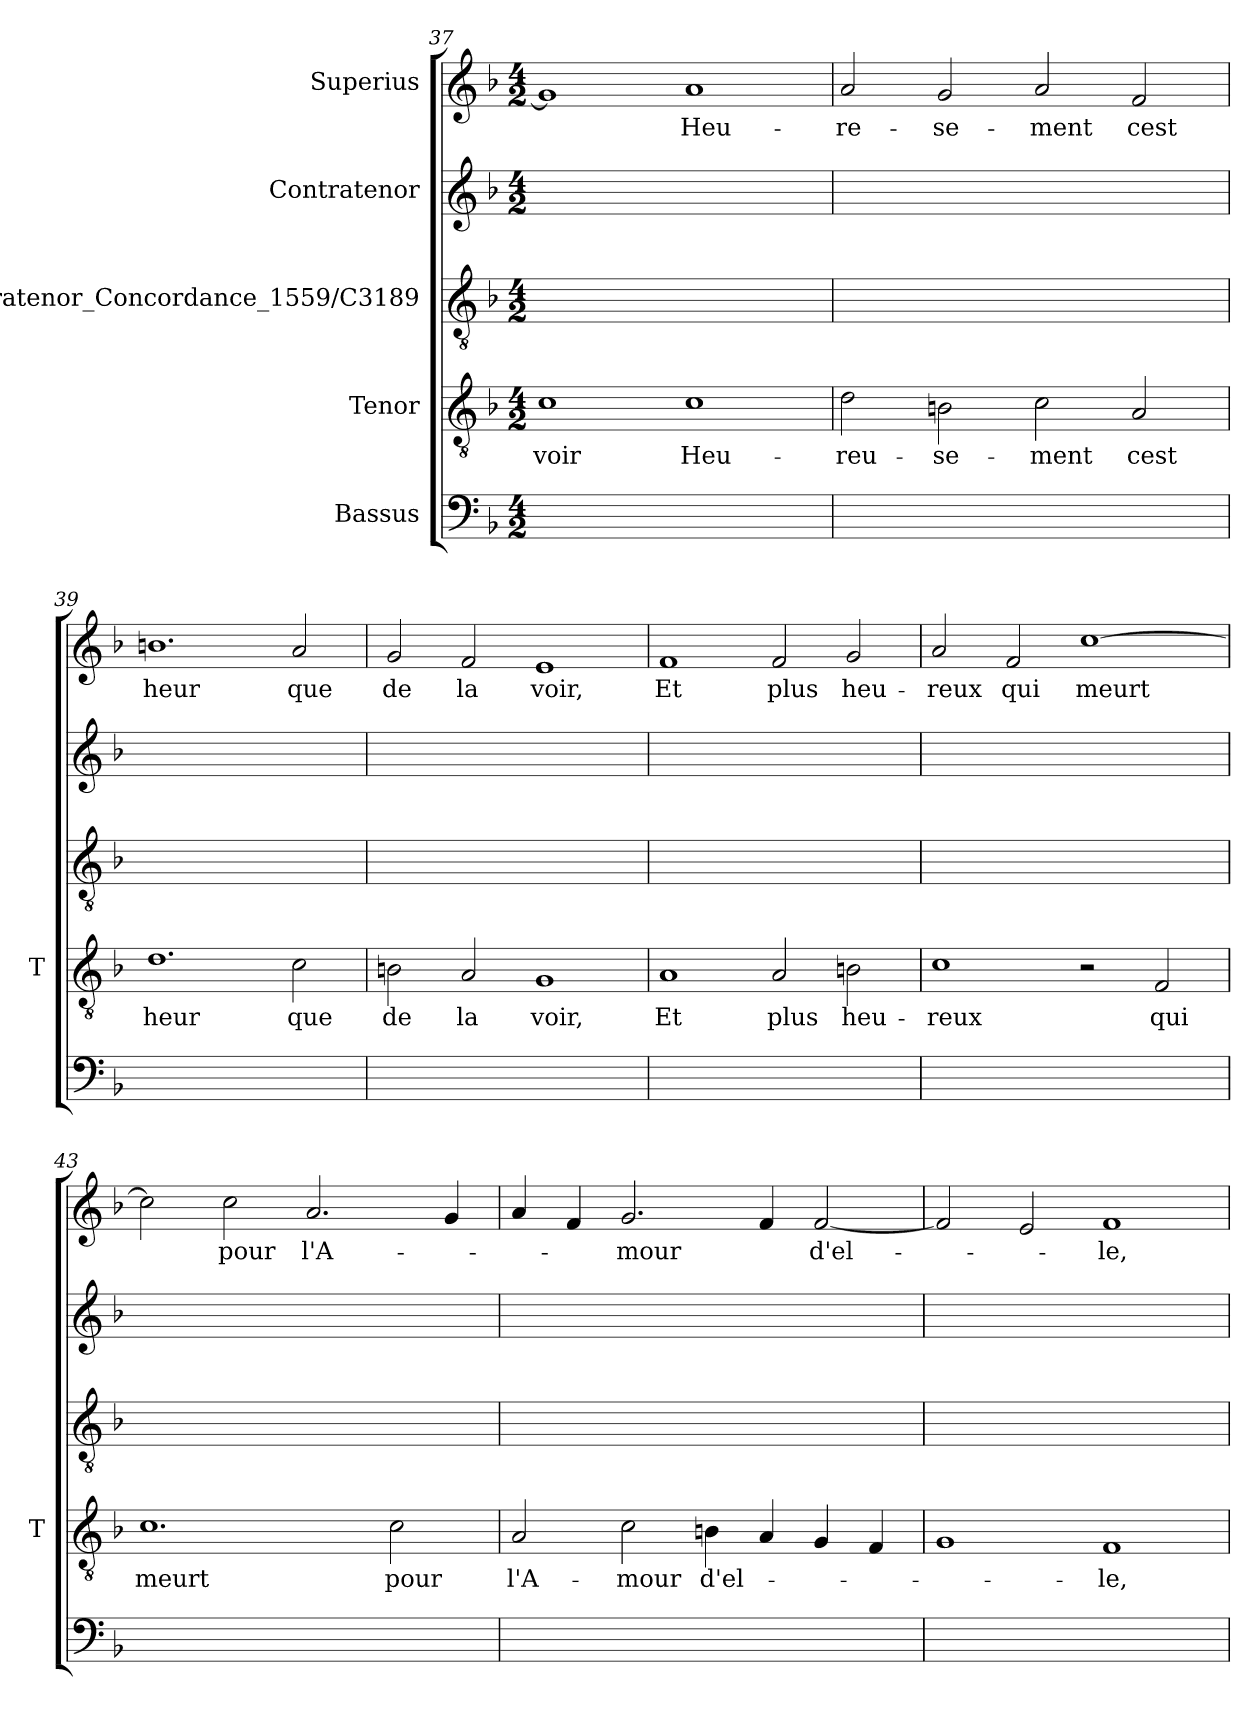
**kern	**kern	**text	**kern	**kern	**kern	**text
*part5	*part4	*part4	*part3	*part2	*part1	*part1
*staff5	*staff4	*staff4	*staff3	*staff2	*staff1	*staff1
*I"Bassus	*I"Tenor	*	*I"Contratenor_Concordance_1559/C3189	*I"Contratenor	*I"Superius	*
*	*I'T	*	*	*	*	*
*clefF4	*clefGv2	*	*clefGv2	*clefG2	*clefG2	*
*k[b-]	*k[b-]	*	*k[b-]	*k[b-]	*k[b-]	*
*M4/2	*M4/2	*	*M4/2	*M4/2	*M4/2	*
=37	=37	=37	=37	=37	=37	=37
0ryy	1c	-voir	0ryy	0ryy	1g]	.
.	1c	Heu-	.	.	1a	Heu-
=38	=38	=38	=38	=38	=38	=38
0ryy	2d	reu-	0ryy	0ryy	2a	re-
.	2Bn	se-	.	.	2g	se-
.	2c	-ment	.	.	2a	-ment
.	2A	-cest	.	.	2f	-cest
=39	=39	=39	=39	=39	=39	=39
0ryy	1.d	-heur	0ryy	0ryy	1.bn	-heur
.	2c	-que	.	.	2a	-que
=40	=40	=40	=40	=40	=40	=40
0ryy	2Bn	-de	0ryy	0ryy	2g	-de
.	2A	-la	.	.	2f	-la
.	1G	-voir,	.	.	1e	-voir,
=41	=41	=41	=41	=41	=41	=41
0ryy	1A	-Et	0ryy	0ryy	1f	-Et
.	2A	-plus	.	.	2f	-plus
.	2Bn	heu-	.	.	2g	heu-
=42	=42	=42	=42	=42	=42	=42
0ryy	1c	-reux	0ryy	0ryy	2a	-reux
.	.	.	.	.	2f	-qui
.	2r	.	.	.	[1cc	-meurt
.	2F	-qui	.	.	.	.
=43	=43	=43	=43	=43	=43	=43
0ryy	1.c	-meurt	0ryy	0ryy	2cc]	.
.	.	.	.	.	2cc	-pour
.	.	.	.	.	2.a	l'A-
.	2c	-pour	.	.	.	.
.	.	.	.	.	4g	.
=44	=44	=44	=44	=44	=44	=44
0ryy	2A	l'A-	0ryy	0ryy	4a	.
.	.	.	.	.	4f	.
.	2c	-mour	.	.	2.g	-mour
.	4Bn	d'el-	.	.	.	.
.	4A	.	.	.	4f	.
.	4G	.	.	.	[2f	d'el-
.	4F	.	.	.	.	.
=45	=45	=45	=45	=45	=45	=45
0ryy	1G	.	0ryy	0ryy	2f]	.
.	.	.	.	.	2e	.
.	1F	-le,	.	.	1f	-le,
=	=	=	=	=	=	=
*-	*-	*-	*-	*-	*-	*-
